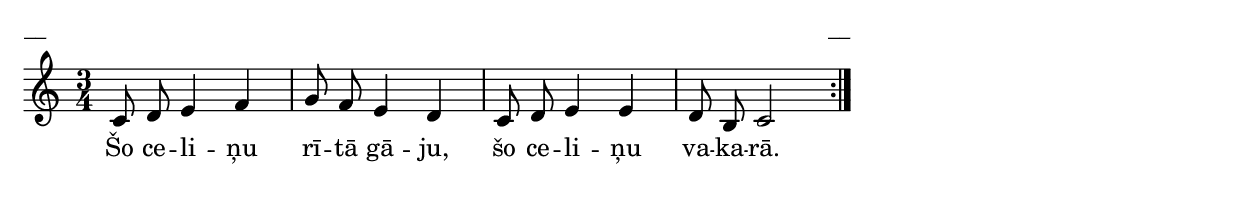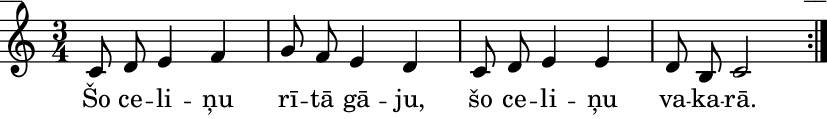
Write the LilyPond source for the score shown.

\version "2.13.18"
#(ly:set-option 'crop #t)

%\header {
%    title = "Šo celiņu rītā gāju",AA lapas, bēres
%}
\paper {
line-width = 14\cm
left-margin = 0.4\cm
between-system-padding = 0.1\cm
between-system-space = 0.1\cm
}
\layout {
indent = #0
ragged-last = ##f
}

voiceA = \relative c' {
\clef "treble"
\key a \minor
\time 3/4
\repeat volta 2 {
c8 d e4 f |
g8 f e4 d |
c8 d e4 e |
d8 b c2
}
} 

lyricA = \lyricmode {
Šo ce -- li -- ņu rī -- tā gā -- ju, šo ce -- li -- ņu va -- ka -- rā.
}  

fullScore = <<
\new Staff {
<<
\new Voice = "voiceA" { \oneVoice \autoBeamOff \voiceA }
\new Lyrics \lyricsto "voiceA" \lyricA
>>
}
>>

\score {
\fullScore
\header { piece = "__" opus = "__" }
}
\markup { \with-color #(x11-color 'white) \sans \smaller "__" }
\score {
\unfoldRepeats
\fullScore
\midi {
\context { \Staff \remove "Staff_performer" }
\context { \Voice \consists "Staff_performer" }
}
}


